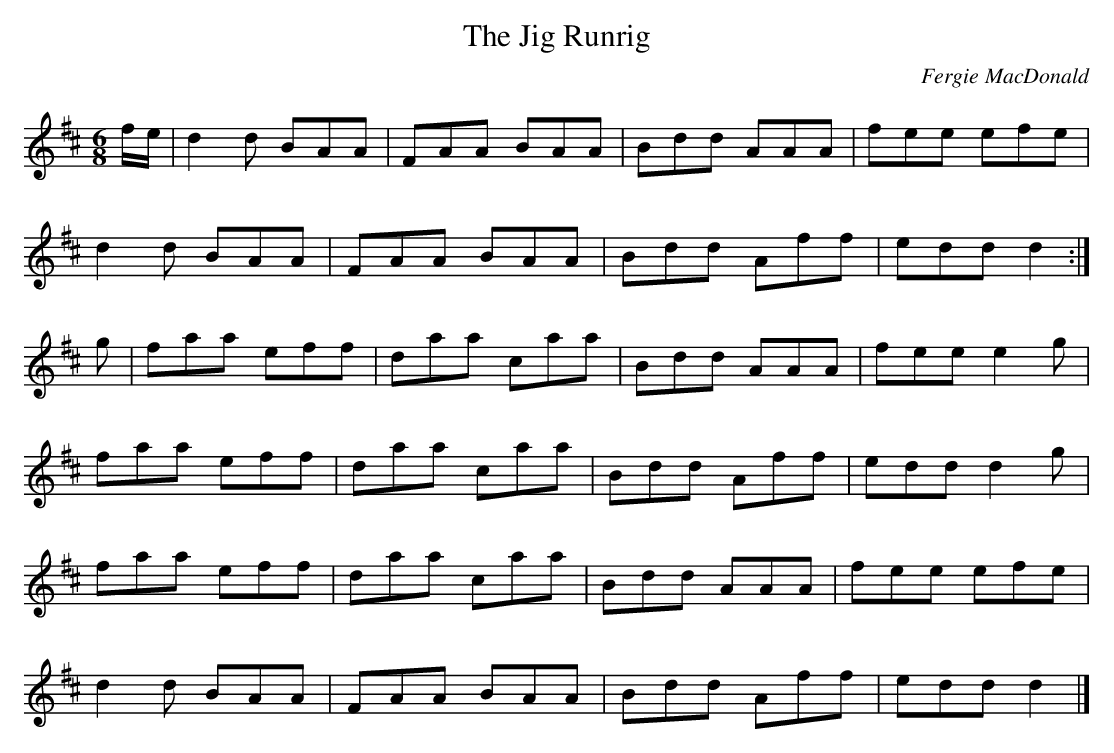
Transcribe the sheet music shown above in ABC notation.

X:1
T:Jig Runrig, The
C:Fergie MacDonald
M:6/8
L:1/8
K:D
f/e/|d2 d BAA|FAA BAA|Bdd AAA|fee efe|
d2 d BAA|FAA BAA|Bdd Aff|edd d2:|
g|faa eff|daa caa|Bdd AAA|fee e2 g|
faa eff|daa caa|Bdd Aff|edd d2 g|
faa eff|daa caa|Bdd AAA|fee efe|
d2 d BAA|FAA BAA|Bdd Aff|edd d2|]
